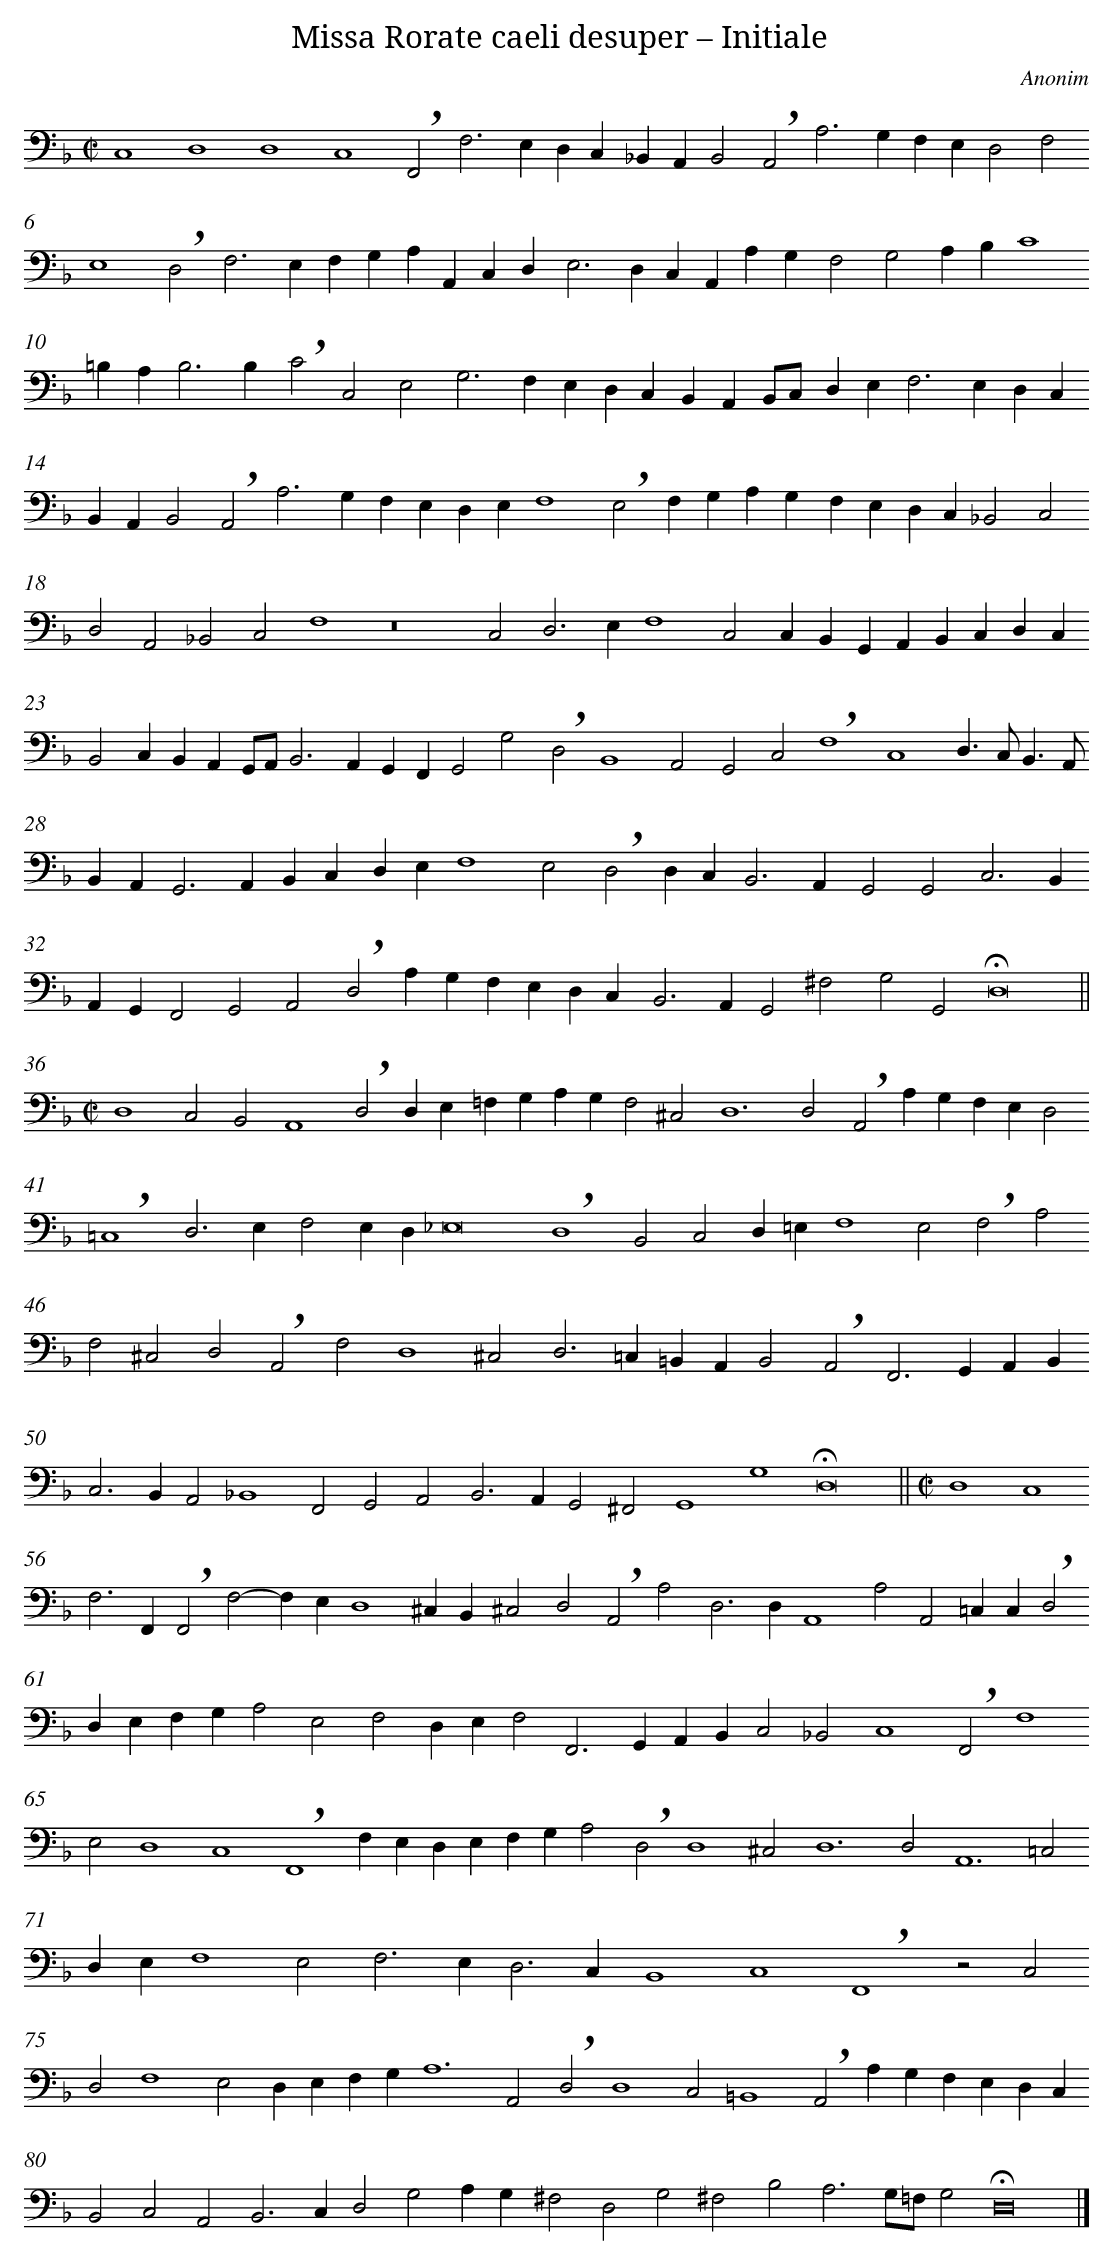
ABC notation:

X:1
T: Missa Rorate caeli desuper – Initiale
C: Anonim
L: 1/4
M: C|
K: F clef=bass
C,4D,4 [|]
D,4C,4 [|]
!breath!F,,2F,2>E,2D,C, [|]
_B,,A,,B,,2!breath!A,,2A,3 [|]
G,F,E,D,2F,2 [|]
E,4!breath!D,2F,3 [|]
E,F,G,A,A,,C,D, [|]
E,2>D,2C,A,,A,G, [|]
F,2G,2A,B,C4 [|]
=B,A,2<B,2B, [|]
!breath!C2C,2E,2G,3 [|]
F,E,D,C,B,,A,,B,,/C,/ [|]
D,E,2<F,2E,D,C, [|]
B,,A,,B,,2!breath!A,,2A,3 [|]
G,F,E,D,E,F,4 [|]
!breath!E,2F,G,A,G, [|]
F,E,D,C,_B,,2C,2 [|]
D,2A,,2_B,,2C,2 [|]
F,4z8 [|]
C,2D,3 [|]
E,F,4C,2 [|]
C,B,,G,,A,,B,,C,D,C, [|]
B,,2C,B,,A,,G,,/A,,/B,,3 [|]
A,,G,,F,,G,,2G,2 [|]
!breath!D,2B,,4A,,2 [|]
G,,2C,2!breath!F,4 [|]
C,4D,>C,B,,3/A,,/ [|]
B,,A,,2<G,,2A,,B,,C, [|]
D,E,F,4E,2 [|]
!breath!D,2D,C,2<B,,2A,, [|]
G,,2G,,2C,3B,, [|]
A,,G,,F,,2G,,2A,,2 [|]
!breath!D,2A,G,F,E,D,C, [|]
B,,2>A,,2G,,2^F,2 [|]
G,2G,,2!fermata!D,8 ||
[M:C|]D,4C,2B,,2 [|]
A,,4!breath!D,2D,E, [|]
=F,G,A,G,F,2^C,2 [|]
D,6D,2 [|]
!breath!A,,2A,G,F,E,D,2 [|]
!breath!=C,4D,3E, [|]
F,2E,D,_E,8 [|]
!breath!D,4 [|]
B,,2C,2D,=E,F,4 [|]
E,2!breath!F,2A,2 [|]
F,2^C,2D,2!breath!A,,2 [|]
F,2D,4^C,2 [|]
D,2>=C,2=B,,A,,B,,2 [|]
!breath!A,,2F,,2>G,,2A,,B,, [|]
C,2>B,,2A,,2_B,,4 [|]
F,,2G,,2A,,2 [|]
B,,2>A,,2G,,2^F,,2 [|]
G,,4G,4 [|]
!fermata!D,8 ||
[M:C|]D,4C,4 [|]
F,2>F,,2!breath!F,,2F,2- [|]
F,E,D,4^C,B,, [|]
^C,2D,2!breath!A,,2A,2 [|]
D,2>D,2A,,4 [|]
A,2A,,2=C,C,!breath!D,2 [|]
D,E,F,G,A,2E,2 [|]
F,2D,E,F,2F,,3 [|]
G,,A,,B,,C,2_B,,2 [|]
C,4!breath!F,,2F,4 [|]
E,2D,4 [|]
C,4!breath!F,,4 [|]
F,E,D,E,F,G,A,2 [|]
!breath!D,2D,4^C,2 [|]
D,6D,2 [|]
A,,6=C,2 [|]
D,E,F,4E,2 [|]
F,2>E,2D,3C, [|]
B,,4C,4 [|]
!breath!F,,4z2C,2 [|]
D,2F,4E,2 [|]
D,E,F,G,A,6 [|]
A,,2!breath!D,2D,4 [|]
C,2=B,,4 [|]
!breath!A,,2A,G,F,E,D,C, [|]
B,,2C,2A,,2B,,3 [|]
C,D,2G,2A,G, [|]
^F,2D,2G,2^F,2 [|]
B,2A,3G,/=F,/G,2 [|]
!fermata!D,8 |]
